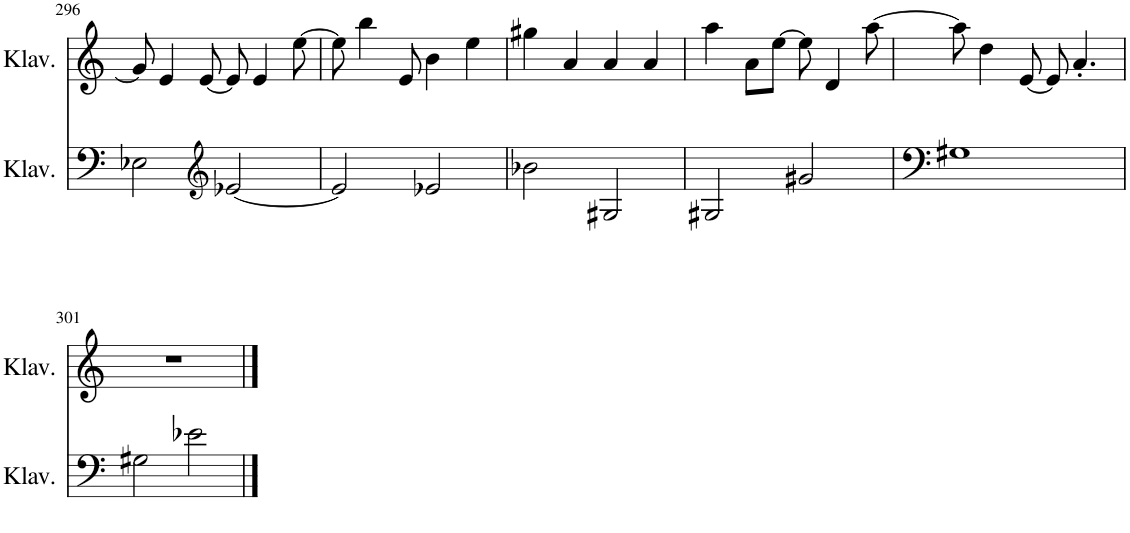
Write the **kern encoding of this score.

**kern	**kern
*part2	*part1
*staff2	*staff1
*I"Klavier	*I"Klavier
*I'Klav.	*I'Klav.
!!LO:PB:g=z
*clefF4	*clefG2
*k[]	*k[]
*M4/4	*M4/4
=296	=296
2E-X\	8g#/]
.	4e/
.	[8e/
*clefG2	*
[2e-X/	8e/]
.	4e/
.	[8ee\
=297	=297
2e-/]	8ee\]
.	4bb\
.	8e/
2e-X/	4b\
.	4ee\
=298	=298
2b-X\	4gg#X\
.	4a/
2G#X/	4a/
.	4a/
=299	=299
2G#X/	4aa\
.	8a\L
.	[8ee\J
2g#X/	8ee\]
.	4d/
.	[8aa\
=300	=300
1G#X	8aa\]
.	4dd\
.	[8e/
.	8e/]
.	4.a'/
!!LO:LB:g=z
=301	=301
2G#X\	1r
2e-X\	.
==	==
*-	*-
